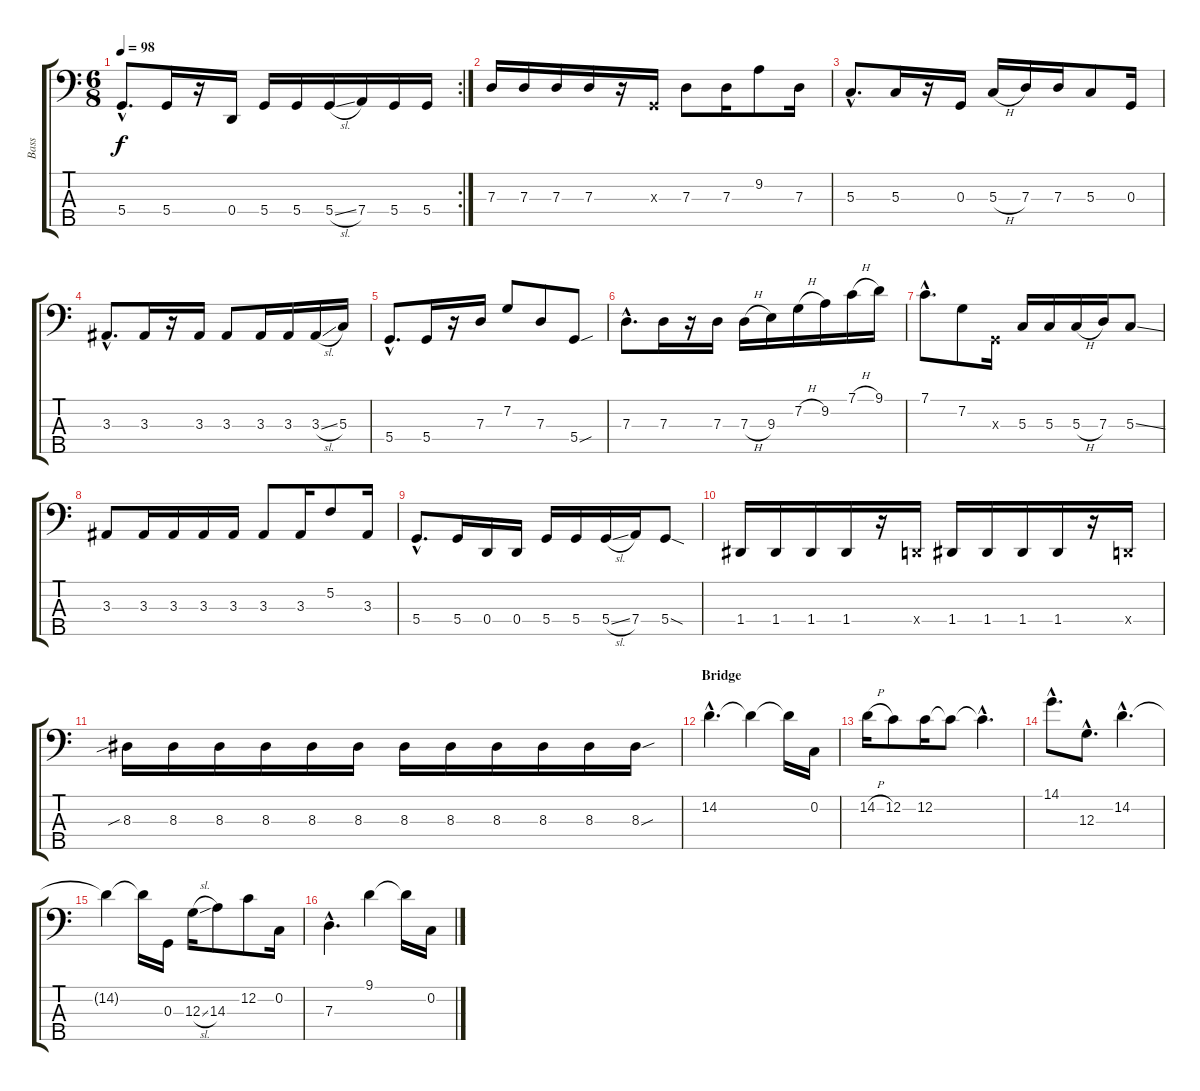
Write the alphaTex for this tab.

\track ("Bass" "Bass") {instrument electricbassfinger}
\staff {score tabs}
\tuning (F2 C2 G1 D1 A0) {hide}
\rc 2
\ts (6 8)
\tempo 98
\clef f4
\ks c
5.4{hac}.8{d dy f} 5.4.16 r.16 0.4.16 5.4.16 5.4.16 5.4{sl}.16 7.4.16 5.4.16 5.4.16 |
7.3.16 7.3.16 7.3.16 7.3.16 r.16 0.3{x}.16 7.3.8 7.3.16 9.2.8 7.3.16 |
5.3{hac}.8{d} 5.3.16 r.16 0.3.16 5.3{h}.16 7.3.16 7.3.16 5.3.8 0.3.16 |
3.3{hac}.8{d} 3.3.16 r.16 3.3.16 3.3.8 3.3.16 3.3.16 3.3{sl}.16 5.3.16 |
5.4{hac}.8{d} 5.4.16 r.16 7.3.16 7.2.8 7.3.8 5.4{sou}.8 |
7.3{hac}.8{d} 7.3.16 r.16 7.3.16 7.3{h}.16 9.3.16 7.2{h}.16 9.2.16 7.1{h}.16 9.1.16 |
7.1{hac}.8{d} 7.2.8 0.3{x}.16 5.3.16 5.3.16 5.3{h}.16 7.3.16 5.3{ss}.8 |
3.3.8 3.3.16 3.3.16 3.3.16 3.3.16 3.3.8 3.3.16 5.2.8 3.3.16 |
5.4{hac}.8{d} 5.4.16 0.4.16 0.4.16 5.4.16 5.4.16 5.4{sl}.16 7.4.16 5.4{sod}.8 |
1.4.16 1.4.16 1.4.16 1.4.16 r.16 0.4{x}.16 1.4.16 1.4.16 1.4.16 1.4.16 r.16 0.4{x}.16 |
8.3{sib}.16 8.3.16 8.3.16 8.3.16 8.3.16 8.3.16 8.3.16 8.3.16 8.3.16 8.3.16 8.3.16 8.3{sou}.16 |
\section ("" "Bridge")
14.2{hac}.4{d} 14.2{t}.4 14.2{t}.16 0.2.16 |
14.2{h}.16 12.2.8 12.2.16 12.2{t}.8 12.2{hac t}.4{d} |
14.1{hac}.8{d} 12.3{hac}.8{d} 14.2{hac}.4{d} |
14.2{t}.4 14.2{t}.16 0.3.16 12.3{sl}.16 14.3.8 12.2.8 0.2.16 |
7.3{hac}.4{d} 9.1.4 9.1{t}.16 0.2.16
